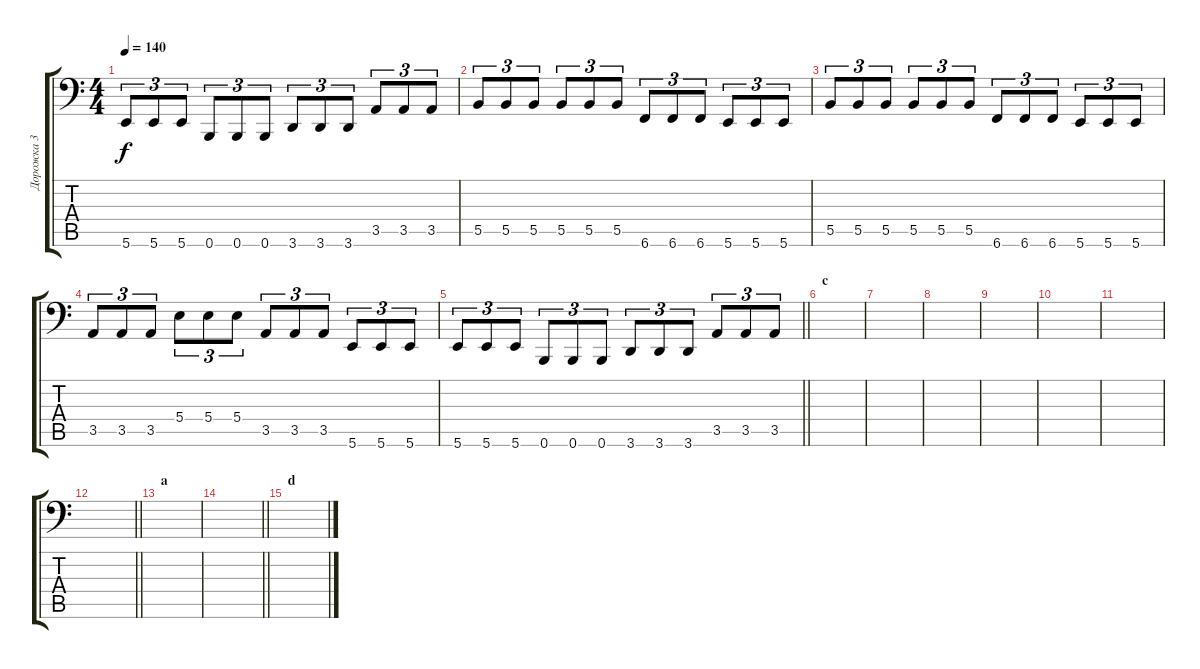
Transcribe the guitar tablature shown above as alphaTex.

\track ("Дорожка 3" "Дорожка 3") {instrument electricbassfinger}
\staff {score tabs}
\tuning (Db3 Ab2 E2 B1 Gb1 B0) {hide}
\ts (4 4)
\tempo 140
\clef f4
\ks c
5.6.8{tu (3 2) dy f} 5.6.8{tu (3 2)} 5.6.8{tu (3 2)} 0.6.8{tu (3 2)} 0.6.8{tu (3 2)} 0.6.8{tu (3 2)} 3.6.8{tu (3 2)} 3.6.8{tu (3 2)} 3.6.8{tu (3 2)} 3.5.8{tu (3 2)} 3.5.8{tu (3 2)} 3.5.8{tu (3 2)} |
5.5.8{tu (3 2)} 5.5.8{tu (3 2)} 5.5.8{tu (3 2)} 5.5.8{tu (3 2)} 5.5.8{tu (3 2)} 5.5.8{tu (3 2)} 6.6.8{tu (3 2)} 6.6.8{tu (3 2)} 6.6.8{tu (3 2)} 5.6.8{tu (3 2)} 5.6.8{tu (3 2)} 5.6.8{tu (3 2)} |
5.5.8{tu (3 2)} 5.5.8{tu (3 2)} 5.5.8{tu (3 2)} 5.5.8{tu (3 2)} 5.5.8{tu (3 2)} 5.5.8{tu (3 2)} 6.6.8{tu (3 2)} 6.6.8{tu (3 2)} 6.6.8{tu (3 2)} 5.6.8{tu (3 2)} 5.6.8{tu (3 2)} 5.6.8{tu (3 2)} |
3.5.8{tu (3 2)} 3.5.8{tu (3 2)} 3.5.8{tu (3 2)} 5.4.8{tu (3 2)} 5.4.8{tu (3 2)} 5.4.8{tu (3 2)} 3.5.8{tu (3 2)} 3.5.8{tu (3 2)} 3.5.8{tu (3 2)} 5.6.8{tu (3 2)} 5.6.8{tu (3 2)} 5.6.8{tu (3 2)} |
\barLineRight lightlight
5.6.8{tu (3 2)} 5.6.8{tu (3 2)} 5.6.8{tu (3 2)} 0.6.8{tu (3 2)} 0.6.8{tu (3 2)} 0.6.8{tu (3 2)} 3.6.8{tu (3 2)} 3.6.8{tu (3 2)} 3.6.8{tu (3 2)} 3.5.8{tu (3 2)} 3.5.8{tu (3 2)} 3.5.8{tu (3 2)} |
\section ("" "c")
|
|
|
|
|
|
\barLineRight lightlight
|
\section ("" "a")
|
\barLineRight lightlight
|
\section ("" "d")
